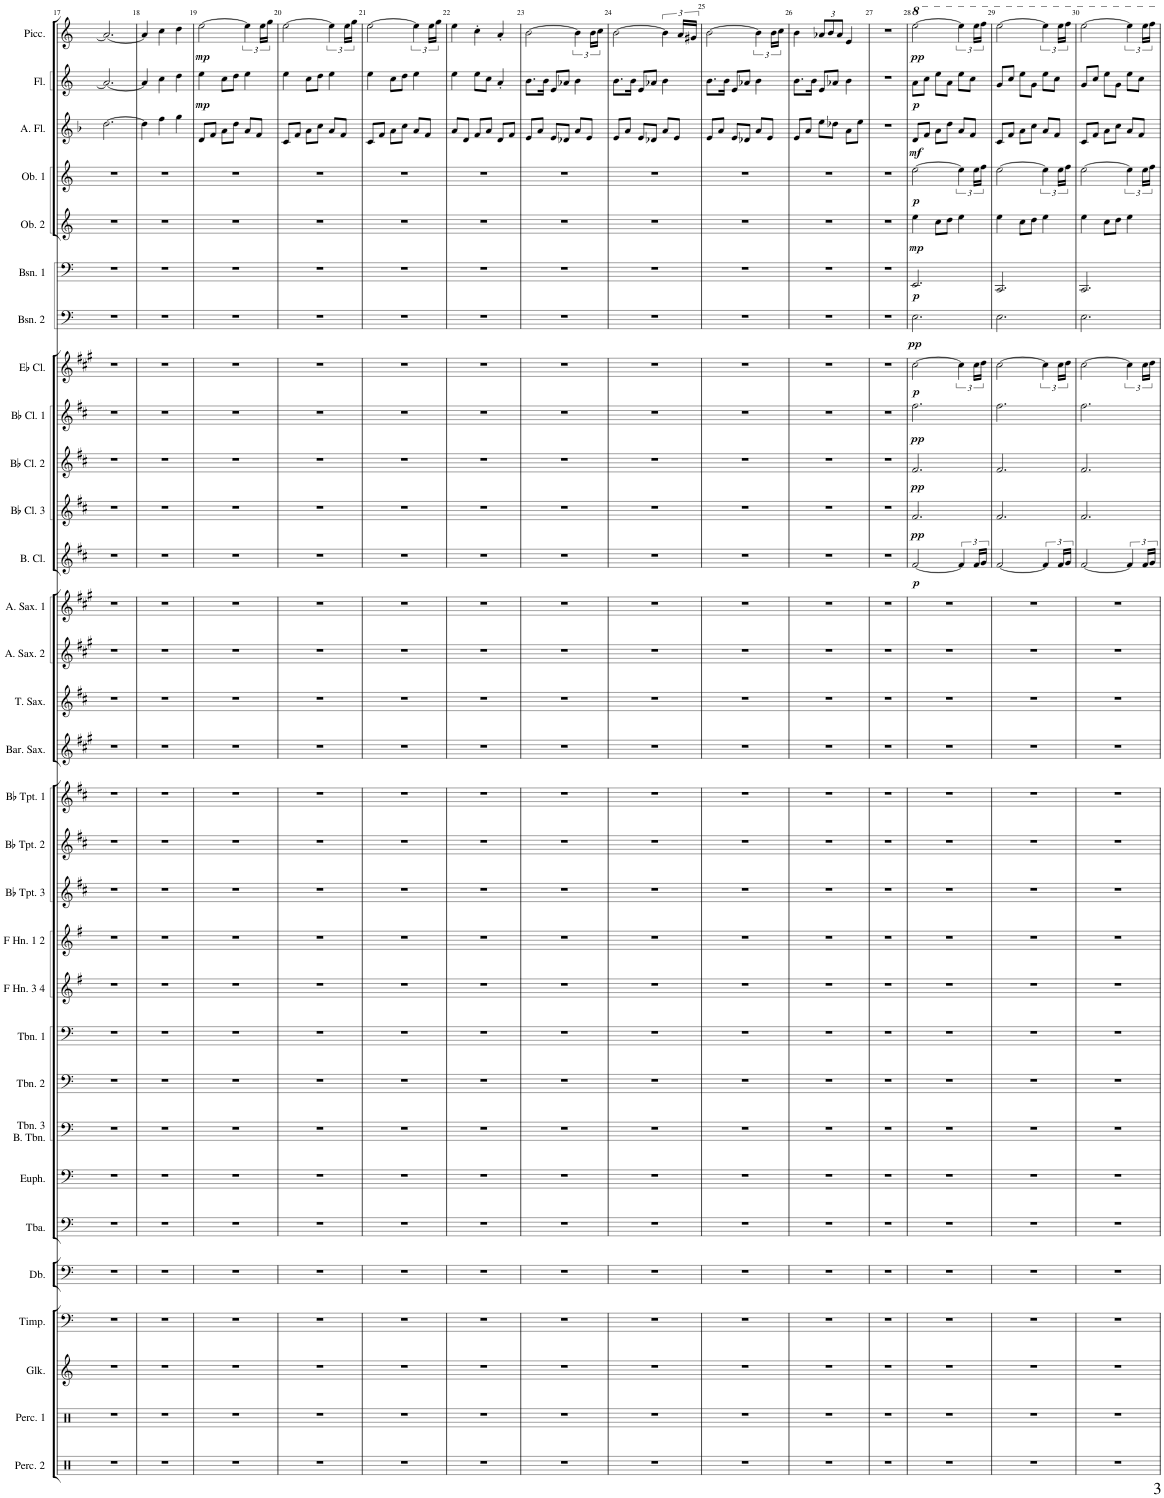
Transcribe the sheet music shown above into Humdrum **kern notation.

**kern	**kern	**kern	**kern	**kern	**kern	**kern	**kern	**kern	**kern	**kern	**kern	**kern	**kern	**kern	**kern	**kern	**kern	**kern	**kern	**dynam	**kern	**dynam	**kern	**dynam	**kern	**dynam	**kern	**dynam	**kern	**dynam	**kern	**dynam	**kern	**dynam	**kern	**dynam	**kern	**dynam	**kern	**dynam	**kern	**dynam
*part31	*part30	*part29	*part28	*part27	*part26	*part25	*part24	*part23	*part22	*part21	*part20	*part19	*part18	*part17	*part16	*part15	*part14	*part13	*part12	*part12	*part11	*part11	*part10	*part10	*part9	*part9	*part8	*part8	*part7	*part7	*part6	*part6	*part5	*part5	*part4	*part4	*part3	*part3	*part2	*part2	*part1	*part1
*staff31	*staff30	*staff29	*staff28	*staff27	*staff26	*staff25	*staff24	*staff23	*staff22	*staff21	*staff20	*staff19	*staff18	*staff17	*staff16	*staff15	*staff14	*staff13	*staff12	*staff12	*staff11	*staff11	*staff10	*staff10	*staff9	*staff9	*staff8	*staff8	*staff7	*staff7	*staff6	*staff6	*staff5	*staff5	*staff4	*staff4	*staff3	*staff3	*staff2	*staff2	*staff1	*staff1
*I"Percussion 2	*I"Percussion 1	*I"Glockenspiel	*I"Timpani	*I"Double Bass	*I"Tuba	*I"Euphonium	*I"Trombone 3 &amp; Bass Trombone	*I"Trombone 2	*I"Trombone 1	*I"F Horn 3 &amp; 4	*I"F Horn 1 &amp; 2	*I"Bb Trumpet 3	*I"Bb Trumpet 2	*I"Bb Trumpet 1	*I"Baritone Saxophone	*I"Tenor Saxophone	*I"Alto Saxophone 2	*I"Alto Saxophone 1	*I"Bass Clarinet	*	*I"Bb Clarinet 3	*	*I"Bb Clarinet 2	*	*I"Bb Clarinet 1	*	*I"Eb Clarinet	*	*I"Bassoon 2	*	*I"Bassoon 1	*	*I"Oboe 2	*	*I"Oboe 1	*	*I"Solo Alto Flute	*	*I"Solo Flute	*	*I"Solo Piccolo	*
*I'Perc. 2	*I'Perc. 1	*I'Glk.	*I'Timp.	*I'Db.	*I'Tba.	*I'Euph.	*I'Tbn. 3 B. Tbn.	*I'Tbn. 2	*I'Tbn. 1	*I'F Hn. 3 4	*I'F Hn. 1 2	*I'Bb Tpt. 3	*I'Bb Tpt. 2	*I'Bb Tpt. 1	*I'Bar. Sax.	*I'T. Sax.	*I'A. Sax. 2	*I'A. Sax. 1	*I'B. Cl.	*	*I'Bb Cl. 3	*	*I'Bb Cl. 2	*	*I'Bb Cl. 1	*	*I'Eb Cl.	*	*I'Bsn. 2	*	*I'Bsn. 1	*	*I'Ob. 2	*	*I'Ob. 1	*	*I'A. Fl.	*	*I'Fl.	*	*I'Picc.	*
!!LO:PB:g=z
*clefX	*clefX	*clefG2	*clefF4	*clefF4	*clefF4	*clefF4	*clefF4	*clefF4	*clefF4	*clefG2	*clefG2	*clefG2	*clefG2	*clefG2	*clefG2	*clefG2	*clefG2	*clefG2	*clefG2	*	*clefG2	*	*clefG2	*	*clefG2	*	*clefG2	*	*clefF4	*	*clefF4	*	*clefG2	*	*clefG2	*	*clefG2	*	*clefG2	*	*clefG2	*
*	*	*Trd-14c-24	*	*Trd7c12	*	*	*	*	*	*Trd4c7	*Trd4c7	*Trd1c2	*Trd1c2	*Trd1c2	*Trd12c21	*Trd8c14	*Trd5c9	*Trd5c9	*Trd8c14	*	*Trd1c2	*	*Trd1c2	*	*Trd1c2	*	*Trd1c2	*	*	*	*	*	*	*	*	*	*Trd3c5	*	*	*	*Trd-7c-12	*
*k[]	*k[]	*k[]	*k[]	*k[]	*k[]	*k[]	*k[]	*k[]	*k[]	*k[f#]	*k[f#]	*k[f#c#]	*k[f#c#]	*k[f#c#]	*k[f#c#g#]	*k[f#c#]	*k[f#c#g#]	*k[f#c#g#]	*k[f#c#]	*	*k[f#c#]	*	*k[f#c#]	*	*k[f#c#]	*	*k[f#c#g#]	*	*k[]	*	*k[]	*	*k[]	*	*k[]	*	*k[b-]	*	*k[]	*	*k[]	*
*M3/4	*M3/4	*M3/4	*M3/4	*M3/4	*M3/4	*M3/4	*M3/4	*M3/4	*M3/4	*M3/4	*M3/4	*M3/4	*M3/4	*M3/4	*M3/4	*M3/4	*M3/4	*M3/4	*M3/4	*	*M3/4	*	*M3/4	*	*M3/4	*	*M3/4	*	*M3/4	*	*M3/4	*	*M3/4	*	*M3/4	*	*M3/4	*	*M3/4	*	*M3/4	*
=17	=17	=17	=17	=17	=17	=17	=17	=17	=17	=17	=17	=17	=17	=17	=17	=17	=17	=17	=17	=17	=17	=17	=17	=17	=17	=17	=17	=17	=17	=17	=17	=17	=17	=17	=17	=17	=17	=17	=17	=17	=17	=17
2.r	2.r	2.r	2.r	2.r	2.r	2.r	2.r	2.r	2.r	2.r	2.r	2.r	2.r	2.r	2.r	2.r	2.r	2.r	2.r	.	2.r	.	2.r	.	2.r	.	2.r	.	2.r	.	2.r	.	2.r	.	2.r	.	[2.dd\	.	2.a/_	.	2.a/_	.
=18	=18	=18	=18	=18	=18	=18	=18	=18	=18	=18	=18	=18	=18	=18	=18	=18	=18	=18	=18	=18	=18	=18	=18	=18	=18	=18	=18	=18	=18	=18	=18	=18	=18	=18	=18	=18	=18	=18	=18	=18	=18	=18
2.r	2.r	2.r	2.r	2.r	2.r	2.r	2.r	2.r	2.r	2.r	2.r	2.r	2.r	2.r	2.r	2.r	2.r	2.r	2.r	.	2.r	.	2.r	.	2.r	.	2.r	.	2.r	.	2.r	.	2.r	.	2.r	.	4dd\]	.	4a/]	.	4a/]	.
.	.	.	.	.	.	.	.	.	.	.	.	.	.	.	.	.	.	.	.	.	.	.	.	.	.	.	.	.	.	.	.	.	.	.	.	.	4ff\	.	4cc\	.	4cc\	.
.	.	.	.	.	.	.	.	.	.	.	.	.	.	.	.	.	.	.	.	.	.	.	.	.	.	.	.	.	.	.	.	.	.	.	.	.	4gg\	.	4dd\	.	4dd\	.
=19	=19	=19	=19	=19	=19	=19	=19	=19	=19	=19	=19	=19	=19	=19	=19	=19	=19	=19	=19	=19	=19	=19	=19	=19	=19	=19	=19	=19	=19	=19	=19	=19	=19	=19	=19	=19	=19	=19	=19	=19	=19	=19
!	!	!	!	!	!	!	!	!	!	!	!	!	!	!	!	!	!	!	!	!	!	!	!	!	!	!	!	!	!	!	!	!	!	!	!	!	!	!	!	!LO:DY:b	!	!LO:DY:b
2.r	2.r	2.r	2.r	2.r	2.r	2.r	2.r	2.r	2.r	2.r	2.r	2.r	2.r	2.r	2.r	2.r	2.r	2.r	2.r	.	2.r	.	2.r	.	2.r	.	2.r	.	2.r	.	2.r	.	2.r	.	2.r	.	8d/L	.	4ee\	mp	[2ee\	mp
.	.	.	.	.	.	.	.	.	.	.	.	.	.	.	.	.	.	.	.	.	.	.	.	.	.	.	.	.	.	.	.	.	.	.	.	.	8f/J	.	.	.	.	.
.	.	.	.	.	.	.	.	.	.	.	.	.	.	.	.	.	.	.	.	.	.	.	.	.	.	.	.	.	.	.	.	.	.	.	.	.	8a\L	.	8cc\L	.	.	.
.	.	.	.	.	.	.	.	.	.	.	.	.	.	.	.	.	.	.	.	.	.	.	.	.	.	.	.	.	.	.	.	.	.	.	.	.	8dd\J	.	8dd\J	.	.	.
.	.	.	.	.	.	.	.	.	.	.	.	.	.	.	.	.	.	.	.	.	.	.	.	.	.	.	.	.	.	.	.	.	.	.	.	.	8a/L	.	4ee\	.	6ee\]	.
.	.	.	.	.	.	.	.	.	.	.	.	.	.	.	.	.	.	.	.	.	.	.	.	.	.	.	.	.	.	.	.	.	.	.	.	.	8f/J	.	.	.	.	.
.	.	.	.	.	.	.	.	.	.	.	.	.	.	.	.	.	.	.	.	.	.	.	.	.	.	.	.	.	.	.	.	.	.	.	.	.	.	.	.	.	24ee\LL	.
.	.	.	.	.	.	.	.	.	.	.	.	.	.	.	.	.	.	.	.	.	.	.	.	.	.	.	.	.	.	.	.	.	.	.	.	.	.	.	.	.	24gg\JJ	.
=20	=20	=20	=20	=20	=20	=20	=20	=20	=20	=20	=20	=20	=20	=20	=20	=20	=20	=20	=20	=20	=20	=20	=20	=20	=20	=20	=20	=20	=20	=20	=20	=20	=20	=20	=20	=20	=20	=20	=20	=20	=20	=20
2.r	2.r	2.r	2.r	2.r	2.r	2.r	2.r	2.r	2.r	2.r	2.r	2.r	2.r	2.r	2.r	2.r	2.r	2.r	2.r	.	2.r	.	2.r	.	2.r	.	2.r	.	2.r	.	2.r	.	2.r	.	2.r	.	8c/L	.	4ee\	.	[2ee\	.
.	.	.	.	.	.	.	.	.	.	.	.	.	.	.	.	.	.	.	.	.	.	.	.	.	.	.	.	.	.	.	.	.	.	.	.	.	8f/J	.	.	.	.	.
.	.	.	.	.	.	.	.	.	.	.	.	.	.	.	.	.	.	.	.	.	.	.	.	.	.	.	.	.	.	.	.	.	.	.	.	.	8a\L	.	8cc\L	.	.	.
.	.	.	.	.	.	.	.	.	.	.	.	.	.	.	.	.	.	.	.	.	.	.	.	.	.	.	.	.	.	.	.	.	.	.	.	.	8cc\J	.	8dd\J	.	.	.
.	.	.	.	.	.	.	.	.	.	.	.	.	.	.	.	.	.	.	.	.	.	.	.	.	.	.	.	.	.	.	.	.	.	.	.	.	8a/L	.	4ee\	.	6ee\]	.
.	.	.	.	.	.	.	.	.	.	.	.	.	.	.	.	.	.	.	.	.	.	.	.	.	.	.	.	.	.	.	.	.	.	.	.	.	8f/J	.	.	.	.	.
.	.	.	.	.	.	.	.	.	.	.	.	.	.	.	.	.	.	.	.	.	.	.	.	.	.	.	.	.	.	.	.	.	.	.	.	.	.	.	.	.	24ee\LL	.
.	.	.	.	.	.	.	.	.	.	.	.	.	.	.	.	.	.	.	.	.	.	.	.	.	.	.	.	.	.	.	.	.	.	.	.	.	.	.	.	.	24gg\JJ	.
=21	=21	=21	=21	=21	=21	=21	=21	=21	=21	=21	=21	=21	=21	=21	=21	=21	=21	=21	=21	=21	=21	=21	=21	=21	=21	=21	=21	=21	=21	=21	=21	=21	=21	=21	=21	=21	=21	=21	=21	=21	=21	=21
2.r	2.r	2.r	2.r	2.r	2.r	2.r	2.r	2.r	2.r	2.r	2.r	2.r	2.r	2.r	2.r	2.r	2.r	2.r	2.r	.	2.r	.	2.r	.	2.r	.	2.r	.	2.r	.	2.r	.	2.r	.	2.r	.	8c/L	.	4ee\	.	[2ee\	.
.	.	.	.	.	.	.	.	.	.	.	.	.	.	.	.	.	.	.	.	.	.	.	.	.	.	.	.	.	.	.	.	.	.	.	.	.	8f/J	.	.	.	.	.
.	.	.	.	.	.	.	.	.	.	.	.	.	.	.	.	.	.	.	.	.	.	.	.	.	.	.	.	.	.	.	.	.	.	.	.	.	8a\L	.	8cc\L	.	.	.
.	.	.	.	.	.	.	.	.	.	.	.	.	.	.	.	.	.	.	.	.	.	.	.	.	.	.	.	.	.	.	.	.	.	.	.	.	8cc\J	.	8dd\J	.	.	.
.	.	.	.	.	.	.	.	.	.	.	.	.	.	.	.	.	.	.	.	.	.	.	.	.	.	.	.	.	.	.	.	.	.	.	.	.	8a/L	.	4ee\	.	6ee\]	.
.	.	.	.	.	.	.	.	.	.	.	.	.	.	.	.	.	.	.	.	.	.	.	.	.	.	.	.	.	.	.	.	.	.	.	.	.	8f/J	.	.	.	.	.
.	.	.	.	.	.	.	.	.	.	.	.	.	.	.	.	.	.	.	.	.	.	.	.	.	.	.	.	.	.	.	.	.	.	.	.	.	.	.	.	.	24ee\LL	.
.	.	.	.	.	.	.	.	.	.	.	.	.	.	.	.	.	.	.	.	.	.	.	.	.	.	.	.	.	.	.	.	.	.	.	.	.	.	.	.	.	24gg\JJ	.
=22	=22	=22	=22	=22	=22	=22	=22	=22	=22	=22	=22	=22	=22	=22	=22	=22	=22	=22	=22	=22	=22	=22	=22	=22	=22	=22	=22	=22	=22	=22	=22	=22	=22	=22	=22	=22	=22	=22	=22	=22	=22	=22
2.r	2.r	2.r	2.r	2.r	2.r	2.r	2.r	2.r	2.r	2.r	2.r	2.r	2.r	2.r	2.r	2.r	2.r	2.r	2.r	.	2.r	.	2.r	.	2.r	.	2.r	.	2.r	.	2.r	.	2.r	.	2.r	.	8a/L	.	4ee\	.	4ee\	.
.	.	.	.	.	.	.	.	.	.	.	.	.	.	.	.	.	.	.	.	.	.	.	.	.	.	.	.	.	.	.	.	.	.	.	.	.	8d/J	.	.	.	.	.
.	.	.	.	.	.	.	.	.	.	.	.	.	.	.	.	.	.	.	.	.	.	.	.	.	.	.	.	.	.	.	.	.	.	.	.	.	8f/L	.	8ee\L	.	4cc'\	.
.	.	.	.	.	.	.	.	.	.	.	.	.	.	.	.	.	.	.	.	.	.	.	.	.	.	.	.	.	.	.	.	.	.	.	.	.	8a/J	.	8cc\J	.	.	.
.	.	.	.	.	.	.	.	.	.	.	.	.	.	.	.	.	.	.	.	.	.	.	.	.	.	.	.	.	.	.	.	.	.	.	.	.	8d/L	.	4a'/	.	4a'/	.
.	.	.	.	.	.	.	.	.	.	.	.	.	.	.	.	.	.	.	.	.	.	.	.	.	.	.	.	.	.	.	.	.	.	.	.	.	8f/J	.	.	.	.	.
=23	=23	=23	=23	=23	=23	=23	=23	=23	=23	=23	=23	=23	=23	=23	=23	=23	=23	=23	=23	=23	=23	=23	=23	=23	=23	=23	=23	=23	=23	=23	=23	=23	=23	=23	=23	=23	=23	=23	=23	=23	=23	=23
2.r	2.r	2.r	2.r	2.r	2.r	2.r	2.r	2.r	2.r	2.r	2.r	2.r	2.r	2.r	2.r	2.r	2.r	2.r	2.r	.	2.r	.	2.r	.	2.r	.	2.r	.	2.r	.	2.r	.	2.r	.	2.r	.	8e/L	.	8.b\L	.	[2b\	.
.	.	.	.	.	.	.	.	.	.	.	.	.	.	.	.	.	.	.	.	.	.	.	.	.	.	.	.	.	.	.	.	.	.	.	.	.	8a/J	.	.	.	.	.
.	.	.	.	.	.	.	.	.	.	.	.	.	.	.	.	.	.	.	.	.	.	.	.	.	.	.	.	.	.	.	.	.	.	.	.	.	.	.	16b\Jk	.	.	.
.	.	.	.	.	.	.	.	.	.	.	.	.	.	.	.	.	.	.	.	.	.	.	.	.	.	.	.	.	.	.	.	.	.	.	.	.	8e/L	.	8e/L	.	.	.
.	.	.	.	.	.	.	.	.	.	.	.	.	.	.	.	.	.	.	.	.	.	.	.	.	.	.	.	.	.	.	.	.	.	.	.	.	8d-X/J	.	8a-X/J	.	.	.
.	.	.	.	.	.	.	.	.	.	.	.	.	.	.	.	.	.	.	.	.	.	.	.	.	.	.	.	.	.	.	.	.	.	.	.	.	8a/L	.	4b\	.	6b\]	.
.	.	.	.	.	.	.	.	.	.	.	.	.	.	.	.	.	.	.	.	.	.	.	.	.	.	.	.	.	.	.	.	.	.	.	.	.	8e/J	.	.	.	.	.
.	.	.	.	.	.	.	.	.	.	.	.	.	.	.	.	.	.	.	.	.	.	.	.	.	.	.	.	.	.	.	.	.	.	.	.	.	.	.	.	.	24b\LL	.
.	.	.	.	.	.	.	.	.	.	.	.	.	.	.	.	.	.	.	.	.	.	.	.	.	.	.	.	.	.	.	.	.	.	.	.	.	.	.	.	.	24cc\JJ	.
=24	=24	=24	=24	=24	=24	=24	=24	=24	=24	=24	=24	=24	=24	=24	=24	=24	=24	=24	=24	=24	=24	=24	=24	=24	=24	=24	=24	=24	=24	=24	=24	=24	=24	=24	=24	=24	=24	=24	=24	=24	=24	=24
2.r	2.r	2.r	2.r	2.r	2.r	2.r	2.r	2.r	2.r	2.r	2.r	2.r	2.r	2.r	2.r	2.r	2.r	2.r	2.r	.	2.r	.	2.r	.	2.r	.	2.r	.	2.r	.	2.r	.	2.r	.	2.r	.	8e/L	.	8.b\L	.	[2b\	.
.	.	.	.	.	.	.	.	.	.	.	.	.	.	.	.	.	.	.	.	.	.	.	.	.	.	.	.	.	.	.	.	.	.	.	.	.	8a/J	.	.	.	.	.
.	.	.	.	.	.	.	.	.	.	.	.	.	.	.	.	.	.	.	.	.	.	.	.	.	.	.	.	.	.	.	.	.	.	.	.	.	.	.	16b\Jk	.	.	.
.	.	.	.	.	.	.	.	.	.	.	.	.	.	.	.	.	.	.	.	.	.	.	.	.	.	.	.	.	.	.	.	.	.	.	.	.	8e/L	.	8e/L	.	.	.
.	.	.	.	.	.	.	.	.	.	.	.	.	.	.	.	.	.	.	.	.	.	.	.	.	.	.	.	.	.	.	.	.	.	.	.	.	8d-X/J	.	8a-X/J	.	.	.
.	.	.	.	.	.	.	.	.	.	.	.	.	.	.	.	.	.	.	.	.	.	.	.	.	.	.	.	.	.	.	.	.	.	.	.	.	8a/L	.	4b\	.	6b\]	.
.	.	.	.	.	.	.	.	.	.	.	.	.	.	.	.	.	.	.	.	.	.	.	.	.	.	.	.	.	.	.	.	.	.	.	.	.	8e/J	.	.	.	.	.
.	.	.	.	.	.	.	.	.	.	.	.	.	.	.	.	.	.	.	.	.	.	.	.	.	.	.	.	.	.	.	.	.	.	.	.	.	.	.	.	.	24a/LL	.
.	.	.	.	.	.	.	.	.	.	.	.	.	.	.	.	.	.	.	.	.	.	.	.	.	.	.	.	.	.	.	.	.	.	.	.	.	.	.	.	.	24g#X/JJ	.
=25	=25	=25	=25	=25	=25	=25	=25	=25	=25	=25	=25	=25	=25	=25	=25	=25	=25	=25	=25	=25	=25	=25	=25	=25	=25	=25	=25	=25	=25	=25	=25	=25	=25	=25	=25	=25	=25	=25	=25	=25	=25	=25
2.r	2.r	2.r	2.r	2.r	2.r	2.r	2.r	2.r	2.r	2.r	2.r	2.r	2.r	2.r	2.r	2.r	2.r	2.r	2.r	.	2.r	.	2.r	.	2.r	.	2.r	.	2.r	.	2.r	.	2.r	.	2.r	.	8e/L	.	8.b\L	.	[2b\	.
.	.	.	.	.	.	.	.	.	.	.	.	.	.	.	.	.	.	.	.	.	.	.	.	.	.	.	.	.	.	.	.	.	.	.	.	.	8a/J	.	.	.	.	.
.	.	.	.	.	.	.	.	.	.	.	.	.	.	.	.	.	.	.	.	.	.	.	.	.	.	.	.	.	.	.	.	.	.	.	.	.	.	.	16b\Jk	.	.	.
.	.	.	.	.	.	.	.	.	.	.	.	.	.	.	.	.	.	.	.	.	.	.	.	.	.	.	.	.	.	.	.	.	.	.	.	.	8e/L	.	8e/L	.	.	.
.	.	.	.	.	.	.	.	.	.	.	.	.	.	.	.	.	.	.	.	.	.	.	.	.	.	.	.	.	.	.	.	.	.	.	.	.	8d-X/J	.	8a-X/J	.	.	.
.	.	.	.	.	.	.	.	.	.	.	.	.	.	.	.	.	.	.	.	.	.	.	.	.	.	.	.	.	.	.	.	.	.	.	.	.	8a/L	.	4b\	.	6b\]	.
.	.	.	.	.	.	.	.	.	.	.	.	.	.	.	.	.	.	.	.	.	.	.	.	.	.	.	.	.	.	.	.	.	.	.	.	.	8e/J	.	.	.	.	.
.	.	.	.	.	.	.	.	.	.	.	.	.	.	.	.	.	.	.	.	.	.	.	.	.	.	.	.	.	.	.	.	.	.	.	.	.	.	.	.	.	24b\LL	.
.	.	.	.	.	.	.	.	.	.	.	.	.	.	.	.	.	.	.	.	.	.	.	.	.	.	.	.	.	.	.	.	.	.	.	.	.	.	.	.	.	24cc\JJ	.
=26	=26	=26	=26	=26	=26	=26	=26	=26	=26	=26	=26	=26	=26	=26	=26	=26	=26	=26	=26	=26	=26	=26	=26	=26	=26	=26	=26	=26	=26	=26	=26	=26	=26	=26	=26	=26	=26	=26	=26	=26	=26	=26
2.r	2.r	2.r	2.r	2.r	2.r	2.r	2.r	2.r	2.r	2.r	2.r	2.r	2.r	2.r	2.r	2.r	2.r	2.r	2.r	.	2.r	.	2.r	.	2.r	.	2.r	.	2.r	.	2.r	.	2.r	.	2.r	.	8e/L	.	8.b\L	.	4b\	.
.	.	.	.	.	.	.	.	.	.	.	.	.	.	.	.	.	.	.	.	.	.	.	.	.	.	.	.	.	.	.	.	.	.	.	.	.	8a/J	.	.	.	.	.
.	.	.	.	.	.	.	.	.	.	.	.	.	.	.	.	.	.	.	.	.	.	.	.	.	.	.	.	.	.	.	.	.	.	.	.	.	.	.	16b\Jk	.	.	.
*	*	*	*	*	*	*	*	*	*	*	*	*	*	*	*	*	*	*	*	*	*	*	*	*	*	*	*	*	*	*	*	*	*	*	*	*	*	*	*	*	*Xbrackettup	*
.	.	.	.	.	.	.	.	.	.	.	.	.	.	.	.	.	.	.	.	.	.	.	.	.	.	.	.	.	.	.	.	.	.	.	.	.	8ee\L	.	8e/L	.	12a-X/L	.
.	.	.	.	.	.	.	.	.	.	.	.	.	.	.	.	.	.	.	.	.	.	.	.	.	.	.	.	.	.	.	.	.	.	.	.	.	.	.	.	.	12b/	.
.	.	.	.	.	.	.	.	.	.	.	.	.	.	.	.	.	.	.	.	.	.	.	.	.	.	.	.	.	.	.	.	.	.	.	.	.	8dd-X\J	.	8a-X/J	.	.	.
.	.	.	.	.	.	.	.	.	.	.	.	.	.	.	.	.	.	.	.	.	.	.	.	.	.	.	.	.	.	.	.	.	.	.	.	.	.	.	.	.	12a-/J	.
.	.	.	.	.	.	.	.	.	.	.	.	.	.	.	.	.	.	.	.	.	.	.	.	.	.	.	.	.	.	.	.	.	.	.	.	.	8a\L	.	4b\	.	4e/	.
.	.	.	.	.	.	.	.	.	.	.	.	.	.	.	.	.	.	.	.	.	.	.	.	.	.	.	.	.	.	.	.	.	.	.	.	.	8ee\J	.	.	.	.	.
=27	=27	=27	=27	=27	=27	=27	=27	=27	=27	=27	=27	=27	=27	=27	=27	=27	=27	=27	=27	=27	=27	=27	=27	=27	=27	=27	=27	=27	=27	=27	=27	=27	=27	=27	=27	=27	=27	=27	=27	=27	=27	=27
2.r	2.r	2.r	2.r	2.r	2.r	2.r	2.r	2.r	2.r	2.r	2.r	2.r	2.r	2.r	2.r	2.r	2.r	2.r	2.r	.	2.r	.	2.r	.	2.r	.	2.r	.	2.r	.	2.r	.	2.r	.	2.r	.	2.r	.	2.r	.	2.r	.
=28	=28	=28	=28	=28	=28	=28	=28	=28	=28	=28	=28	=28	=28	=28	=28	=28	=28	=28	=28	=28	=28	=28	=28	=28	=28	=28	=28	=28	=28	=28	=28	=28	=28	=28	=28	=28	=28	=28	=28	=28	=28	=28
!	!	!	!	!	!	!	!	!	!	!	!	!	!	!	!	!	!	!	!	!LO:DY:b	!	!LO:DY:b	!	!LO:DY:b	!	!LO:DY:b	!	!LO:DY:b	!	!LO:DY:b	!	!LO:DY:b	!	!LO:DY:b	!	!LO:DY:b	!	!LO:DY:b	!	!LO:DY:b	!	!LO:DY:b
2.r	2.r	2.r	2.r	2.r	2.r	2.r	2.r	2.r	2.r	2.r	2.r	2.r	2.r	2.r	2.r	2.r	2.r	2.r	[2f#/	p	2.f#/	pp	2.f#/	pp	2.ff#\	pp	[2cc#\	p	2.E\	pp	2.EE/	p	4ee\	mp	[2ee\	p	8d/L	mf	8a\L	p	[2eee\	pp
.	.	.	.	.	.	.	.	.	.	.	.	.	.	.	.	.	.	.	.	.	.	.	.	.	.	.	.	.	.	.	.	.	.	.	.	.	8f/J	.	8cc\J	.	.	.
.	.	.	.	.	.	.	.	.	.	.	.	.	.	.	.	.	.	.	.	.	.	.	.	.	.	.	.	.	.	.	.	.	8cc\L	.	.	.	8a\L	.	8ee\L	.	.	.
.	.	.	.	.	.	.	.	.	.	.	.	.	.	.	.	.	.	.	.	.	.	.	.	.	.	.	.	.	.	.	.	.	8dd\J	.	.	.	8dd\J	.	8a\J	.	.	.
*	*	*	*	*	*	*	*	*	*	*	*	*	*	*	*	*	*	*	*	*	*	*	*	*	*	*	*	*	*	*	*	*	*	*	*	*	*	*	*	*	*brackettup	*
.	.	.	.	.	.	.	.	.	.	.	.	.	.	.	.	.	.	.	6f#/]	.	.	.	.	.	.	.	6cc#\]	.	.	.	.	.	4ee\	.	6ee\]	.	8a/L	.	8ee\L	.	6eee\]	.
.	.	.	.	.	.	.	.	.	.	.	.	.	.	.	.	.	.	.	.	.	.	.	.	.	.	.	.	.	.	.	.	.	.	.	.	.	8f/J	.	8cc\J	.	.	.
.	.	.	.	.	.	.	.	.	.	.	.	.	.	.	.	.	.	.	24f#/LL	.	.	.	.	.	.	.	24cc#\LL	.	.	.	.	.	.	.	24ee\LL	.	.	.	.	.	24eee\LL	.
.	.	.	.	.	.	.	.	.	.	.	.	.	.	.	.	.	.	.	24g/JJ	.	.	.	.	.	.	.	24dd\JJ	.	.	.	.	.	.	.	24ff\JJ	.	.	.	.	.	24fff\JJ	.
=29	=29	=29	=29	=29	=29	=29	=29	=29	=29	=29	=29	=29	=29	=29	=29	=29	=29	=29	=29	=29	=29	=29	=29	=29	=29	=29	=29	=29	=29	=29	=29	=29	=29	=29	=29	=29	=29	=29	=29	=29	=29	=29
2.r	2.r	2.r	2.r	2.r	2.r	2.r	2.r	2.r	2.r	2.r	2.r	2.r	2.r	2.r	2.r	2.r	2.r	2.r	[2f#/	.	2.f#/	.	2.f#/	.	2.ff#\	.	[2cc#\	.	2.E\	.	2.CC/	.	4ee\	.	[2ee\	.	8c/L	.	8g/L	.	[2eee\	.
.	.	.	.	.	.	.	.	.	.	.	.	.	.	.	.	.	.	.	.	.	.	.	.	.	.	.	.	.	.	.	.	.	.	.	.	.	8f/J	.	8cc/J	.	.	.
.	.	.	.	.	.	.	.	.	.	.	.	.	.	.	.	.	.	.	.	.	.	.	.	.	.	.	.	.	.	.	.	.	8cc\L	.	.	.	8a\L	.	8ee\L	.	.	.
.	.	.	.	.	.	.	.	.	.	.	.	.	.	.	.	.	.	.	.	.	.	.	.	.	.	.	.	.	.	.	.	.	8dd\J	.	.	.	8cc\J	.	8g\J	.	.	.
.	.	.	.	.	.	.	.	.	.	.	.	.	.	.	.	.	.	.	6f#/]	.	.	.	.	.	.	.	6cc#\]	.	.	.	.	.	4ee\	.	6ee\]	.	8a/L	.	8ee\L	.	6eee\]	.
.	.	.	.	.	.	.	.	.	.	.	.	.	.	.	.	.	.	.	.	.	.	.	.	.	.	.	.	.	.	.	.	.	.	.	.	.	8f/J	.	8cc\J	.	.	.
.	.	.	.	.	.	.	.	.	.	.	.	.	.	.	.	.	.	.	24f#/LL	.	.	.	.	.	.	.	24cc#\LL	.	.	.	.	.	.	.	24ee\LL	.	.	.	.	.	24eee\LL	.
.	.	.	.	.	.	.	.	.	.	.	.	.	.	.	.	.	.	.	24g/JJ	.	.	.	.	.	.	.	24dd\JJ	.	.	.	.	.	.	.	24ff\JJ	.	.	.	.	.	24fff\JJ	.
=30	=30	=30	=30	=30	=30	=30	=30	=30	=30	=30	=30	=30	=30	=30	=30	=30	=30	=30	=30	=30	=30	=30	=30	=30	=30	=30	=30	=30	=30	=30	=30	=30	=30	=30	=30	=30	=30	=30	=30	=30	=30	=30
2.r	2.r	2.r	2.r	2.r	2.r	2.r	2.r	2.r	2.r	2.r	2.r	2.r	2.r	2.r	2.r	2.r	2.r	2.r	[2f#/	.	2.f#/	.	2.f#/	.	2.ff#\	.	[2cc#\	.	2.E\	.	2.CC/	.	4ee\	.	[2ee\	.	8c/L	.	8g/L	.	[2eee\	.
.	.	.	.	.	.	.	.	.	.	.	.	.	.	.	.	.	.	.	.	.	.	.	.	.	.	.	.	.	.	.	.	.	.	.	.	.	8f/J	.	8cc/J	.	.	.
.	.	.	.	.	.	.	.	.	.	.	.	.	.	.	.	.	.	.	.	.	.	.	.	.	.	.	.	.	.	.	.	.	8cc\L	.	.	.	8a\L	.	8ee\L	.	.	.
.	.	.	.	.	.	.	.	.	.	.	.	.	.	.	.	.	.	.	.	.	.	.	.	.	.	.	.	.	.	.	.	.	8dd\J	.	.	.	8cc\J	.	8g\J	.	.	.
.	.	.	.	.	.	.	.	.	.	.	.	.	.	.	.	.	.	.	6f#/]	.	.	.	.	.	.	.	6cc#\]	.	.	.	.	.	4ee\	.	6ee\]	.	8a/L	.	8ee\L	.	6eee\]	.
.	.	.	.	.	.	.	.	.	.	.	.	.	.	.	.	.	.	.	.	.	.	.	.	.	.	.	.	.	.	.	.	.	.	.	.	.	8f/J	.	8cc\J	.	.	.
.	.	.	.	.	.	.	.	.	.	.	.	.	.	.	.	.	.	.	24f#/LL	.	.	.	.	.	.	.	24cc#\LL	.	.	.	.	.	.	.	24ee\LL	.	.	.	.	.	24eee\LL	.
.	.	.	.	.	.	.	.	.	.	.	.	.	.	.	.	.	.	.	24g/JJ	.	.	.	.	.	.	.	24dd\JJ	.	.	.	.	.	.	.	24ff\JJ	.	.	.	.	.	24fff\JJ	.
=	=	=	=	=	=	=	=	=	=	=	=	=	=	=	=	=	=	=	=	=	=	=	=	=	=	=	=	=	=	=	=	=	=	=	=	=	=	=	=	=	=	=
*-	*-	*-	*-	*-	*-	*-	*-	*-	*-	*-	*-	*-	*-	*-	*-	*-	*-	*-	*-	*-	*-	*-	*-	*-	*-	*-	*-	*-	*-	*-	*-	*-	*-	*-	*-	*-	*-	*-	*-	*-	*-	*-
